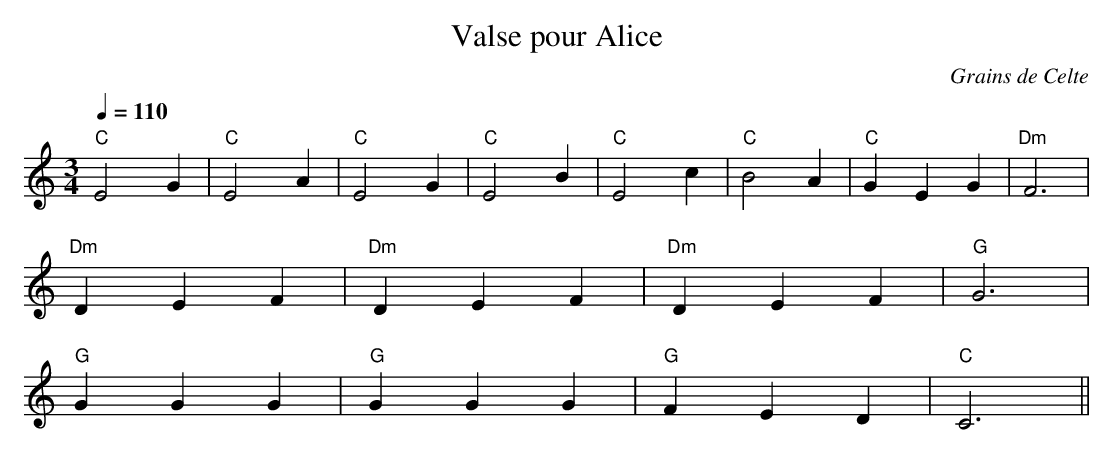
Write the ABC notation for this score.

X:1
T:Valse pour Alice
O:Grains de Celte
M:3/4
L:1/4
Q:1/4=110
K:C
"C"E2 G|"C"E2 A|"C"E2 G|"C"E2 B|"C"E2 c|"C"B2 A|"C"G E G|"Dm"F3|
"Dm"D E F|"Dm"D E F|"Dm"D E F|"G"G3|
"G"G G G|"G"G G G|"G"F E D|"C"C3||
